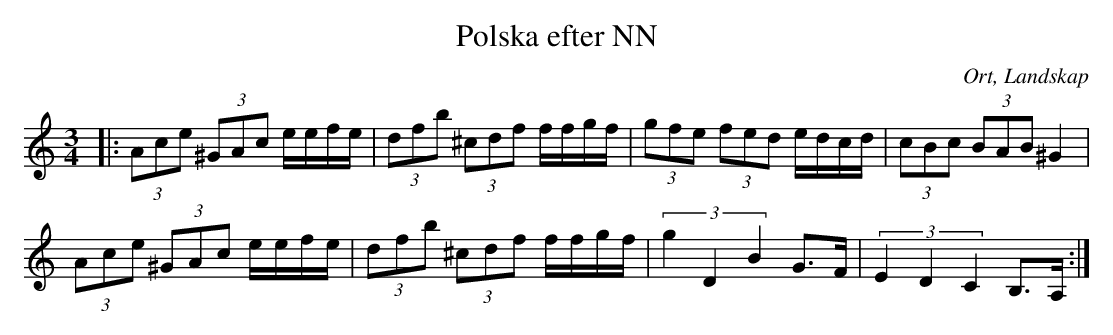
X:1
T:Polska efter NN
O:Ort, Landskap
M:3/4
L:1/8
M:3/4
K:C
|: (3 Ace (3^GAc e/e/f/e/| (3 dfb (3^cdf f/f/g/f/|(3gfe (3fed e/d/c/d/|(3cBc (3BAB ^G2|
(3Ace (3^GAc e/e/f/e/| (3 dfb (3^cdf f/f/g/f/|(3:2:3 g2 D2 B2 G>F|(3:2:3 E2 D2 C2 B,>A,:|
